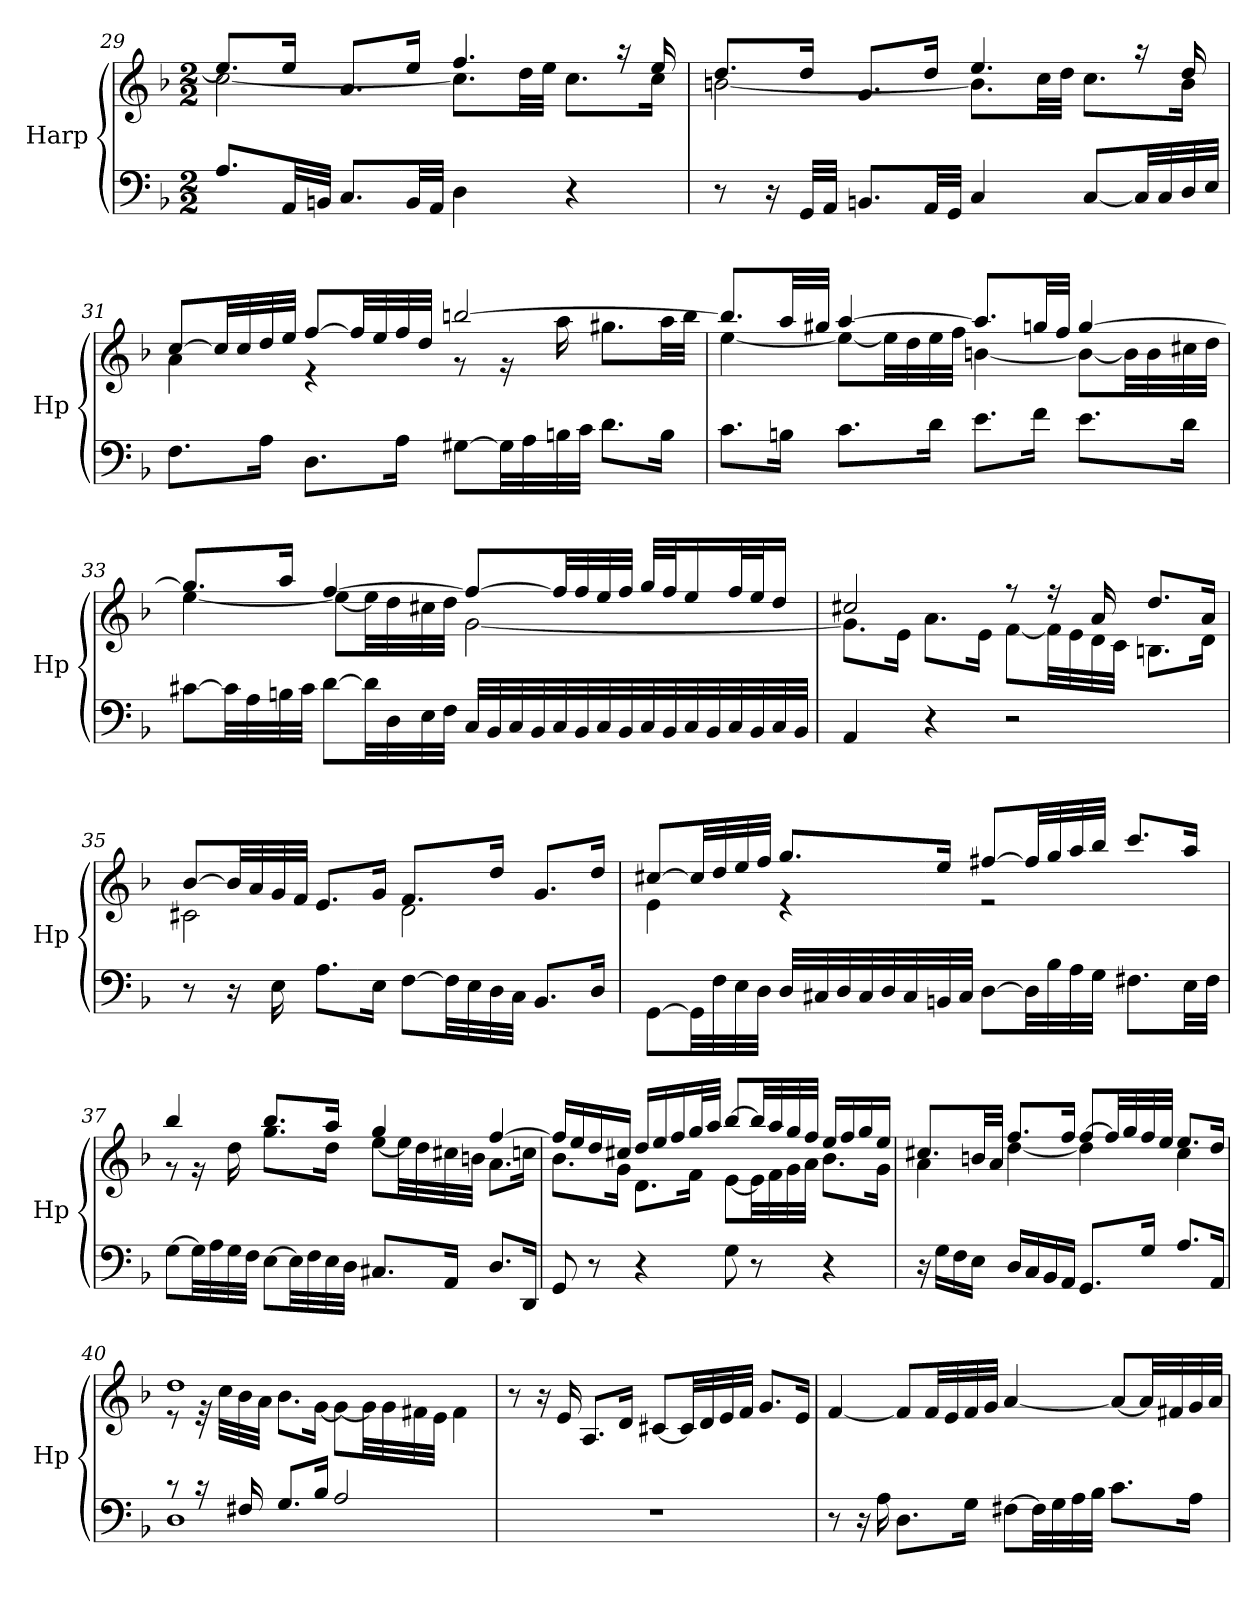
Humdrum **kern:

**kern	**kern
*part1	*part1
*staff2	*staff1
*I"Harp	*
*I'Hp	*
!!LO:LB:g=z
*clefF4	*clefG2
*k[b-]	*k[b-]
*F:	*F:
*M2/2	*M2/2
=29	=29
*	*^
8.A/L	8.ee/L]	[2cc\
32AA/LL	16ee/Jk	.
32BBn/JJJ	.	.
8.C/L	8.a/L	.
32BB/LL	16ee/Jk	.
32AA/JJJ	.	.
4D\	4.ff/	8.cc\L]
.	.	32dd\LL
.	.	32ee\JJJ
4r	.	8.cc\L
.	16raa	.
.	16ee/	16cc\Jk
=30	=30	=30
8r	8.dd/L	[2bn\
16r	.	.
32GG/LLL	16dd/Jk	.
32AA/JJJ	.	.
8.BBn/L	8.g/L	.
32AA/LL	16dd/Jk	.
32GG/JJJ	.	.
4C/	4.ee/	8.b\L]
.	.	32cc\LL
.	.	32dd\JJJ
[8C/L	.	8.cc\L
32C/LL]	16raa	.
32C/	.	.
32D/	16dd/	16b\Jk
32E/JJJ	.	.
!!LO:LB:g=z	!!
=31	=31	=31
8.F\L	[8cc/L	4a\
.	32cc/LL]	.
.	32cc/	.
16A\Jk	32dd/	.
.	32ee/JJJ	.
8.D\L	[8ff/L	4r
.	32ff/LL]	.
.	32ee/	.
16A\Jk	32ff/	.
.	32dd/JJJ	.
[8G#X\L	[2bbn/	8r
32G#\LL]	.	16r
32A\	.	.
32Bn\	.	16aa\
32c\JJJ	.	.
8.d\L	.	8.gg#X\L
16B\Jk	.	32aa\LL
.	.	32bb\JJJ
=32	=32	=32
8.c\L	8.bb/L]	[4ee\
16Bn\Jk	32aa/LL	.
.	32gg#X/JJJ	.
8.c\L	[4aa/	8ee\L_
.	.	32ee\LL]
.	.	32dd\
16d\Jk	.	32ee\
.	.	32ff\JJJ
8.e\L	8.aa/L]	[4bn\
16f\Jk	32ggn/LL	.
.	32ff/JJJ	.
8.e\L	[4gg/	8b\L_
.	.	32b\LL]
.	.	32b\
16d\Jk	.	32cc#X\
.	.	32dd\JJJ
!!LO:LB:g=z	!!
=33	=33	=33
[8c#X\L	8.gg/L]	[4ee\
32c#\LL]	.	.
32A\	.	.
32Bn\	16aa/Jk	.
32c#\JJJ	.	.
[8d\L	[4ff/	8ee\L_
32d\LL]	.	32ee\LL]
32D\	.	32dd\
32E\	.	32cc#X\
32F\JJJ	.	32dd\JJJ
32C/LLL	8ff/L_	[2g\
32BB-/	.	.
32C/	.	.
32BB-/	.	.
32C/	32ff/LL]	.
32BB-/	32ff/	.
32C/	32ee/	.
32BB-/	32ff/JJJ	.
32C/	32gg/LLL	.
32BB-/	32ff/J	.
32C/	16ee/	.
32BB-/	.	.
32C/	32ff/L	.
32BB-/	32ee/J	.
32C/	16dd/JJ	.
32BB-/JJJ	.	.
=34	=34	=34
4AA/	2cc#X/	8.g\L]
.	.	16e\Jk
4r	.	8.a\L
.	.	16e\Jk
2r	8rff	[8f\L
.	16rff	32f\LL]
.	.	32e\
.	16a/	32d\
.	.	32c\JJJ
.	8.dd/L	8.Bn\L
.	16a/Jk	16d\Jk
!!LO:PB:g=z	!!
=35	=35	=35
8r	[8b-/L	2c#X\
16r	32b-/LL]	.
.	32a/	.
16E\	32g/	.
.	32f/JJJ	.
8.A\L	8.e/L	.
16E\Jk	16g/Jk	.
[8F\L	8.f/L	2d\
32F\LL]	.	.
32E\	.	.
32D\	16dd/Jk	.
32C\JJJ	.	.
8.BB-/L	8.g/L	.
16D/Jk	16dd/Jk	.
=36	=36	=36
[8GG\L	[8cc#X/L	4e\
32GG\LL]	32cc#/LL]	.
32F\	32dd/	.
32E\	32ee/	.
32D\JJJ	32ff/JJJ	.
32D/LLL	8.gg/L	4re
32C#X/	.	.
32D/	.	.
32C#/	.	.
32D/	.	.
32C#/	.	.
32BBn/	16ee/Jk	.
32C#/JJJ	.	.
[8D\L	[8ff#X/L	2re
32D\LL]	32ff#/LL]	.
32B-\	32gg/	.
32A\	32aa/	.
32G\JJJ	32bb-/JJJ	.
8.F#X\L	8.ccc/L	.
32E\LL	16aa/Jk	.
32F#\JJJ	.	.
!!LO:LB:g=z	!!
=37	=37	=37
[8G\L	4bb-/	8r
32G\LL]	.	16r
32A\	.	.
32G\	.	16dd\
32F\JJJ	.	.
[8E\L	8.bb-/L	8.gg\L
32E\LL]	.	.
32F\	.	.
32E\	16aa/Jk	16dd\Jk
32D\JJJ	.	.
8.C#X/L	4gg/	[8ee\L
.	.	32ee\LL]
.	.	32dd\
16AA/Jk	.	32cc#X\
.	.	32bn\JJJ
8.D/L	[4ff/	8.a\L
16DD/Jk	.	16ccn\Jk
=38	=38	=38
8GG/	16ff/LL]	8.b-\L
.	16ee/	.
8r	16dd/	.
.	16cc#X/JJ	16g\Jk
4r	16dd/LL	8.d\L
.	16ee/	.
.	16ff/	.
.	32gg/L	16f\Jk
.	32aa/JJJ	.
8G\	[8bb-/L	[8e\L
8r	32bb-/LL]	32e\LL]
.	32aa/	32f\
.	32gg/	32g\
.	32ff/JJJ	32a\JJJ
4r	16ee/LL	8.b-\L
.	16ff/	.
.	16gg/	.
.	16ee/JJ	16g\Jk
!!LO:LB:g=z	!!
=39	=39	=39
16r	8.cc#X/L	4a\
16G\LL	.	.
16F\	.	.
16E\JJ	32bn/LL	.
.	32a/JJJ	.
16D/LL	8.ff/L	[4dd\
16C/	.	.
16BB-/	.	.
16AA/JJ	16ff/Jk	.
8.GG/L	[8ff/L	4dd\]
.	32ff/LL]	.
.	32gg/	.
16G/Jk	32ff/	.
.	32ee/JJJ	.
8.A/L	8.ee/L	4cc#\
16AA/Jk	16dd/Jk	.
=40	=40	=40
*^	*	*
8rc	1D	1dd	8re
16rc	.	.	32r
.	.	.	32cc\LLL
16F#X/	.	.	32b-\
.	.	.	32a\JJJ
8.G/L	.	.	8.b-\L
16B-/Jk	.	.	[16g\Jk
2A/	.	.	8g\L_
.	.	.	32g\LL]
.	.	.	32g\
.	.	.	32f#X\
.	.	.	32e\JJJ
.	.	.	4f#\
*v	*v	*	*
*	*v	*v
!!LO:LB:g=z
=41	=41
1r	8r
.	16r
.	16e/
.	8.A/L
.	16d/Jk
.	[8c#X/L
.	32c#/LL]
.	32d/
.	32e/
.	32f/JJJ
.	8.g/L
.	16e/Jk
=42	=42
8r	[4f/
16r	.
16A\	.
8.D\L	8f/L]
.	32f/LL
.	32e/
16G\Jk	32f/
.	32g/JJJ
[8F#X\L	[4a/
32F#\LL]	.
32G\	.
32A\	.
32B-\JJJ	.
8.c\L	8a/L_
.	32a/LL]
.	32f#X/
16A\Jk	32g/
.	32a/JJJ
=	=
*-	*-
